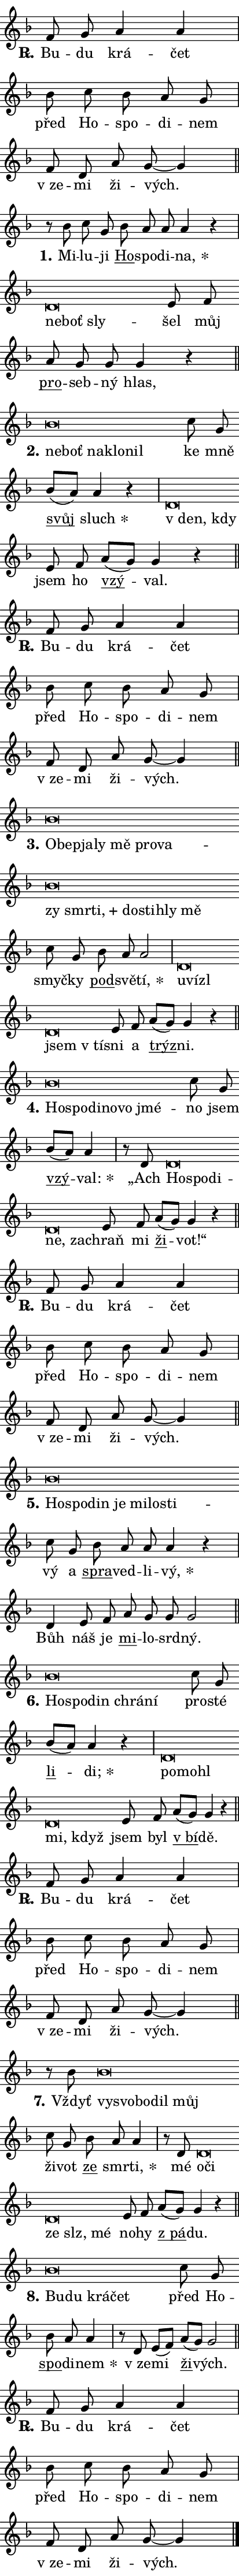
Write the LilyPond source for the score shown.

\version "2.22.1"
\header { tagline = "" }
\paper {
  indent = 0\cm
  top-margin = 0\cm
  right-margin = 0\cm
  bottom-margin = 0\cm
  left-margin = 0\cm
  paper-width = 7\cm
  page-breaking = #ly:one-page-breaking
  system-system-spacing.basic-distance = #11
  score-system-spacing.basic-distance = #11
  ragged-last = ##f
}


%% Author: Thomas Morley
%% https://lists.gnu.org/archive/html/lilypond-user/2020-05/msg00002.html
#(define (line-position grob)
"Returns position of @var[grob} in current system:
   @code{'start}, if at first time-step
   @code{'end}, if at last time-step
   @code{'middle} otherwise
"
  (let* ((col (ly:item-get-column grob))
         (ln (ly:grob-object col 'left-neighbor))
         (rn (ly:grob-object col 'right-neighbor))
         (col-to-check-left (if (ly:grob? ln) ln col))
         (col-to-check-right (if (ly:grob? rn) rn col))
         (break-dir-left
           (and
             (ly:grob-property col-to-check-left 'non-musical #f)
             (ly:item-break-dir col-to-check-left)))
         (break-dir-right
           (and
             (ly:grob-property col-to-check-right 'non-musical #f)
             (ly:item-break-dir col-to-check-right))))
        (cond ((eqv? 1 break-dir-left) 'start)
              ((eqv? -1 break-dir-right) 'end)
              (else 'middle))))

#(define (tranparent-at-line-position vctor)
  (lambda (grob)
  "Relying on @code{line-position} select the relevant enry from @var{vctor}.
Used to determine transparency,"
    (case (line-position grob)
      ((end) (not (vector-ref vctor 0)))
      ((middle) (not (vector-ref vctor 1)))
      ((start) (not (vector-ref vctor 2))))))

noteHeadBreakVisibility =
#(define-music-function (break-visibility)(vector?)
"Makes @code{NoteHead}s transparent relying on @var{break-visibility}"
#{
  \override NoteHead.transparent =
    #(tranparent-at-line-position break-visibility)
#})

#(define delete-ledgers-for-transparent-note-heads
  (lambda (grob)
    "Reads whether a @code{NoteHead} is transparent.
If so this @code{NoteHead} is removed from @code{'note-heads} from
@var{grob}, which is supposed to be @code{LedgerLineSpanner}.
As a result ledgers are not printed for this @code{NoteHead}"
    (let* ((nhds-array (ly:grob-object grob 'note-heads))
           (nhds-list
             (if (ly:grob-array? nhds-array)
                 (ly:grob-array->list nhds-array)
                 '()))
           ;; Relies on the transparent-property being done before
           ;; Staff.LedgerLineSpanner.after-line-breaking is executed.
           ;; This is fragile ...
           (to-keep
             (remove
               (lambda (nhd)
                 (ly:grob-property nhd 'transparent #f))
               nhds-list)))
      ;; TODO find a better method to iterate over grob-arrays, similiar
      ;; to filter/remove etc for lists
      ;; For now rebuilt from scratch
      (set! (ly:grob-object grob 'note-heads)  '())
      (for-each
        (lambda (nhd)
          (ly:pointer-group-interface::add-grob grob 'note-heads nhd))
        to-keep))))

hideNotes = {
  \noteHeadBreakVisibility #begin-of-line-visible
}
unHideNotes = {
  \noteHeadBreakVisibility #all-visible
}

% work-around for resetting accidentals
% https://lilypond.org/doc/v2.23/Documentation/notation/displaying-rhythms#unmetered-music
cadenzaMeasure = {
  \cadenzaOff
  \partial 1024 s1024
  \cadenzaOn
}

#(define-markup-command (accent layout props text) (markup?)
  "Underline accented syllable"
  (interpret-markup layout props
    #{\markup \override #'(offset . 4.3) \underline { #text }#}))

responsum = \markup \concat {
  "R" \hspace #-1.05 \path #0.1 #'((moveto 0 0.07) (lineto 0.9 0.8)) \hspace #0.05 "."
}

\layout {
    \context {
        \Staff
        \remove "Time_signature_engraver"
        \override LedgerLineSpanner.after-line-breaking = #delete-ledgers-for-transparent-note-heads
    }
    \context {
        \Voice {
            \override NoteHead.output-attributes = #'((class . "notehead"))
            \override Hairpin.height = #0.55
        }
    }
    \context {
        \Lyrics {
            \override StanzaNumber.output-attributes = #'((class . "stanzanumber"))
            \override LyricSpace.minimum-distance = #0.9
            \override LyricText.font-name = #"TeX Gyre Schola"
            \override LyricText.font-size = 1
            \override StanzaNumber.font-name = #"TeX Gyre Schola Bold"
            \override StanzaNumber.font-size = 1
        }
    }
}

% magnetic-lyrics.ily
%
%   written by
%     Jean Abou Samra <jean@abou-samra.fr>
%     Werner Lemberg <wl@gnu.org>
%
%   adapted by
%     Jiri Hon <jiri.hon@gmail.com>
%
% Version 2022-Apr-15

% https://www.mail-archive.com/lilypond-user@gnu.org/msg149350.html

#(define (Left_hyphen_pointer_engraver context)
   "Collect syllable-hyphen-syllable occurrences in lyrics and store
them in properties.  This engraver only looks to the left.  For
example, if the lyrics input is @code{foo -- bar}, it does the
following.

@itemize @bullet
@item
Set the @code{text} property of the @code{LyricHyphen} grob between
@q{foo} and @q{bar} to @code{foo}.

@item
Set the @code{left-hyphen} property of the @code{LyricText} grob with
text @q{foo} to the @code{LyricHyphen} grob between @q{foo} and
@q{bar}.
@end itemize

Use this auxiliary engraver in combination with the
@code{lyric-@/text::@/apply-@/magnetic-@/offset!} hook."
   (let ((hyphen #f)
         (text #f))
     (make-engraver
      (acknowledgers
       ((lyric-syllable-interface engraver grob source-engraver)
        (set! text grob)))
      (end-acknowledgers
       ((lyric-hyphen-interface engraver grob source-engraver)
        ;(when (not (grob::has-interface grob 'lyric-space-interface))
          (set! hyphen grob)));)
      ((stop-translation-timestep engraver)
       (when (and text hyphen)
         (ly:grob-set-object! text 'left-hyphen hyphen))
       (set! text #f)
       (set! hyphen #f)))))

#(define (lyric-text::apply-magnetic-offset! grob)
   "If the space between two syllables is less than the value in
property @code{LyricText@/.details@/.squash-threshold}, move the right
syllable to the left so that it gets concatenated with the left
syllable.

Use this function as a hook for
@code{LyricText@/.after-@/line-@/breaking} if the
@code{Left_@/hyphen_@/pointer_@/engraver} is active."
   (let ((hyphen (ly:grob-object grob 'left-hyphen #f)))
     (when hyphen
       (let ((left-text (ly:spanner-bound hyphen LEFT)))
         (when (grob::has-interface left-text 'lyric-syllable-interface)
           (let* ((common (ly:grob-common-refpoint grob left-text X))
                  (this-x-ext (ly:grob-extent grob common X))
                  (left-x-ext
                   (begin
                     ;; Trigger magnetism for left-text.
                     (ly:grob-property left-text 'after-line-breaking)
                     (ly:grob-extent left-text common X)))
                  ;; `delta` is the gap width between two syllables.
                  (delta (- (interval-start this-x-ext)
                            (interval-end left-x-ext)))
                  (details (ly:grob-property grob 'details))
                  (threshold (assoc-get 'squash-threshold details 0.2)))
             (when (< delta threshold)
               (let* (;; We have to manipulate the input text so that
                      ;; ligatures crossing syllable boundaries are not
                      ;; disabled.  For languages based on the Latin
                      ;; script this is essentially a beautification.
                      ;; However, for non-Western scripts it can be a
                      ;; necessity.
                      (lt (ly:grob-property left-text 'text))
                      (rt (ly:grob-property grob 'text))
                      (is-space (grob::has-interface hyphen 'lyric-space-interface))
                      (space (if is-space " " ""))
                      (space-markup (grob-interpret-markup grob " "))
                      (space-size (interval-length (ly:stencil-extent space-markup X)))
                      (extra-delta (if is-space space-size 0))
                      ;; Append new syllable.
                      (ltrt-space (if (and (string? lt) (string? rt))
                                (string-append lt space rt)
                                (make-concat-markup (list lt space rt))))
                      ;; Right-align `ltrt` to the right side.
                      (ltrt-space-markup (grob-interpret-markup
                               grob
                               (make-translate-markup
                                (cons (interval-length this-x-ext) 0)
                                (make-right-align-markup ltrt-space)))))
                 (begin
                   ;; Don't print `left-text`.
                   (ly:grob-set-property! left-text 'stencil #f)
                   ;; Set text and stencil (which holds all collected
                   ;; syllables so far) and shift it to the left.
                   (ly:grob-set-property! grob 'text ltrt-space)
                   (ly:grob-set-property! grob 'stencil ltrt-space-markup)
                   (ly:grob-translate-axis! grob (- (- delta extra-delta)) X))))))))))


#(define (lyric-hyphen::displace-bounds-first grob)
   ;; Make very sure this callback isn't triggered too early.
   (let ((left (ly:spanner-bound grob LEFT))
         (right (ly:spanner-bound grob RIGHT)))
     (ly:grob-property left 'after-line-breaking)
     (ly:grob-property right 'after-line-breaking)
     (ly:lyric-hyphen::print grob)))

squashThreshold = #0.4

\layout {
  \context {
    \Lyrics
    \consists #Left_hyphen_pointer_engraver
    \override LyricText.after-line-breaking =
      #lyric-text::apply-magnetic-offset!
    \override LyricHyphen.stencil = #lyric-hyphen::displace-bounds-first
    \override LyricText.details.squash-threshold = \squashThreshold
    \override LyricHyphen.minimum-distance = 0
    \override LyricHyphen.minimum-length = \squashThreshold
  }
}

squash = \override LyricText.details.squash-threshold = 9999
unSquash = \override LyricText.details.squash-threshold = \squashThreshold

left = \override LyricText.self-alignment-X = #LEFT
unLeft = \revert LyricText.self-alignment-X

starOffset = #(lambda (grob) 
                (let ((x_offset (ly:self-alignment-interface::aligned-on-x-parent grob)))
                  (if (= x_offset 0) 0 (+ x_offset 1.2))))

star = #(define-music-function (syllable)(string?)
"Append star separator at the end of a syllable"
#{
  \once \override LyricText.X-offset = #starOffset
  \lyricmode { \markup {
    #syllable
    \override #'((font-name . "TeX Gyre Schola Bold")) \hspace #0.2 \lower #0.65 \larger "*"
  } }
#})

starAccent = #(define-music-function (syllable)(string?)
"Append star separator at the end of a syllable and make accent"
#{
  \once \override LyricText.X-offset = #starOffset
  \lyricmode { \markup {
    \accent #syllable
    \override #'((font-name . "TeX Gyre Schola Bold")) \hspace #0.2 \lower #0.65 \larger "*"
  } }
#})

breath = #(define-music-function (syllable)(string?)
"Append breathing indicator at the end of a syllable"
#{
  \lyricmode { \markup { #syllable "+" } }
#})

optionalBreath = #(define-music-function (syllable)(string?)
"Append optional breathing indicator at the end of a syllable"
#{
  \lyricmode { \markup { #syllable "(+)" } }
#})


\score {
    <<
        \new Voice = "melody" { \cadenzaOn \key f \major \relative { f'8 g a4 a \cadenzaMeasure \bar "|" bes8 c bes a g \cadenzaMeasure \bar "|" f d a' g~ g4 \cadenzaMeasure \bar "||" \break }
\relative { r8 bes' c8 g \bar "" bes a a a4 r \cadenzaMeasure \bar "|" d,\breve*1/16 \hideNotes \breve*1/16 \breve*1/16 \bar "" \unHideNotes e8 f \bar "" a g g g4 r \cadenzaMeasure \bar "||" \break }
\relative { bes'\breve*1/16 \hideNotes \breve*1/16 \bar "" \breve*1/16 \bar "" \breve*1/16 \breve*1/16 \bar "" \unHideNotes c8 g \bar "" bes[( a)] a4 r \cadenzaMeasure \bar "|" d,\breve*1/16 \hideNotes \breve*1/16 \bar "" \unHideNotes e8 f \bar "" a[( g)] g4 r \cadenzaMeasure \bar "||" \break }
\relative { f'8 g a4 a \cadenzaMeasure \bar "|" bes8 c bes a g \cadenzaMeasure \bar "|" f d a' g~ g4 \cadenzaMeasure \bar "||" \break }
\relative { bes'\breve*1/16 \hideNotes \breve*1/16 \bar "" \breve*1/16 \bar "" \breve*1/16 \bar "" \breve*1/16 \bar "" \breve*1/16 \bar "" \breve*1/16 \bar "" \breve*1/16 \bar "" \breve*1/16 \bar "" \breve*1/16 \bar "" \breve*1/16 \bar "" \breve*1/16 \bar "" \breve*1/16 \breve*1/16 \bar "" \unHideNotes c8 g \bar "" bes a a2 \cadenzaMeasure \bar "|" d,\breve*1/16 \hideNotes \breve*1/16 \bar "" \breve*1/16 \bar "" \breve*1/16 \breve*1/16 \bar "" \unHideNotes e8 f \bar "" a[( g)] g4 r \cadenzaMeasure \bar "||" \break }
\relative { bes'\breve*1/16 \hideNotes \breve*1/16 \bar "" \breve*1/16 \bar "" \breve*1/16 \bar "" \breve*1/16 \breve*1/16 \bar "" \unHideNotes c8 g \bar "" bes[( a)] a4 \cadenzaMeasure \bar "|" r8 d,8 d\breve*1/16 \hideNotes \breve*1/16 \bar "" \breve*1/16 \bar "" \breve*1/16 \breve*1/16 \bar "" \unHideNotes e8 f \bar "" a[( g)] g4 r \cadenzaMeasure \bar "||" \break }
\relative { f'8 g a4 a \cadenzaMeasure \bar "|" bes8 c bes a g \cadenzaMeasure \bar "|" f d a' g~ g4 \cadenzaMeasure \bar "||" \break }
\relative { bes'\breve*1/16 \hideNotes \breve*1/16 \bar "" \breve*1/16 \bar "" \breve*1/16 \bar "" \breve*1/16 \bar "" \breve*1/16 \breve*1/16 \bar "" \unHideNotes c8 g \bar "" bes a a a4 r \cadenzaMeasure \bar "|" d,4 e8 f \bar "" a g g g2 \cadenzaMeasure \bar "||" \break }
\relative { bes'\breve*1/16 \hideNotes \breve*1/16 \bar "" \breve*1/16 \bar "" \breve*1/16 \breve*1/16 \bar "" \unHideNotes c8 g \bar "" bes[( a)] a4 r \cadenzaMeasure \bar "|" d,\breve*1/16 \hideNotes \breve*1/16 \bar "" \breve*1/16 \bar "" \breve*1/16 \breve*1/16 \bar "" \unHideNotes e8 f \bar "" a[( g)] g4 r \cadenzaMeasure \bar "||" \break }
\relative { f'8 g a4 a \cadenzaMeasure \bar "|" bes8 c bes a g \cadenzaMeasure \bar "|" f d a' g~ g4 \cadenzaMeasure \bar "||" \break }
\relative { r8 bes'8 bes\breve*1/16 \hideNotes \breve*1/16 \bar "" \breve*1/16 \bar "" \breve*1/16 \breve*1/16 \bar "" \unHideNotes c8 g \bar "" bes a a4 \cadenzaMeasure \bar "|" r8 d, d\breve*1/16 \hideNotes \breve*1/16 \bar "" \breve*1/16 \bar "" \breve*1/16 \breve*1/16 \bar "" \unHideNotes e8 f \bar "" a[( g)] g4 r \cadenzaMeasure \bar "||" \break }
\relative { bes'\breve*1/16 \hideNotes \breve*1/16 \bar "" \breve*1/16 \breve*1/16 \bar "" \unHideNotes c8 g \bar "" bes a a4 \cadenzaMeasure \bar "|" r8 d,8 e8[( f)] \bar "" a[( g)] g2 \cadenzaMeasure \bar "||" \break }
\relative { f'8 g a4 a \cadenzaMeasure \bar "|" bes8 c bes a g \cadenzaMeasure \bar "|" f d a' g~ g4 \cadenzaMeasure \bar "||" \break } \bar "|." }
        \new Lyrics \lyricsto "melody" { \lyricmode { \set stanza = \responsum
Bu -- du krá -- čet před Ho -- spo -- di -- nem "v ze" -- mi ži -- vých.
\set stanza = "1."
Mi -- lu -- ji \markup \accent Ho -- spo -- di -- \star na, \left ne -- \squash boť sly -- \unLeft \unSquash šel můj \markup \accent pro -- seb -- ný hlas,
\set stanza = "2."
\left ne -- \squash boť na -- klo -- nil \unLeft \unSquash ke mně \markup \accent svůj \star sluch \left "v den," \squash kdy \unLeft \unSquash jsem ho \markup \accent vzý -- val.
\set stanza = \responsum
Bu -- du krá -- čet před Ho -- spo -- di -- nem "v ze" -- mi ži -- vých.
\set stanza = "3."
\left O -- \squash be -- pja -- ly mě pro -- va -- zy smr -- \breath "ti," do -- sti -- hly mě \unLeft \unSquash smyč -- ky \markup \accent pod -- svě -- \star tí, \left u -- \squash ví -- zl jsem "v tí" -- \unLeft \unSquash sni a \markup \accent trýz -- ni.
\set stanza = "4."
\left Ho -- \squash spo -- di -- no -- vo jmé -- \unLeft \unSquash no jsem \markup \accent vzý -- \star val: „Ach \left Ho -- \squash spo -- di -- ne, za -- \unLeft \unSquash chraň mi \markup \accent ži -- vot!“
\set stanza = \responsum
Bu -- du krá -- čet před Ho -- spo -- di -- nem "v ze" -- mi ži -- vých.
\set stanza = "5."
\left Ho -- \squash spo -- din je mi -- lo -- sti -- \unLeft \unSquash vý a \markup \accent spra -- ved -- li -- \star vý, Bůh náš je \markup \accent mi -- lo -- srd -- ný.
\set stanza = "6."
\left Ho -- \squash spo -- din chrá -- ní \unLeft \unSquash pro -- sté \markup \accent li -- \star di; \left po -- \squash mo -- hl mi, když \unLeft \unSquash jsem byl \markup \accent "v bí" -- dě.
\set stanza = \responsum
Bu -- du krá -- čet před Ho -- spo -- di -- nem "v ze" -- mi ži -- vých.
\set stanza = "7."
Vždyť \left vy -- \squash svo -- bo -- dil můj \unLeft \unSquash ži -- vot \markup \accent ze smr -- \star ti, mé \left o -- \squash či ze slz, mé \unLeft \unSquash no -- hy \markup \accent "z pá" -- du.
\set stanza = "8."
\left Bu -- \squash du krá -- čet \unLeft \unSquash před Ho -- \markup \accent spo -- di -- \star nem "v ze" -- mi \markup \accent ži -- vých.
\set stanza = \responsum
Bu -- du krá -- čet před Ho -- spo -- di -- nem "v ze" -- mi ži -- vých. } }
    >>
    \layout {}
}
